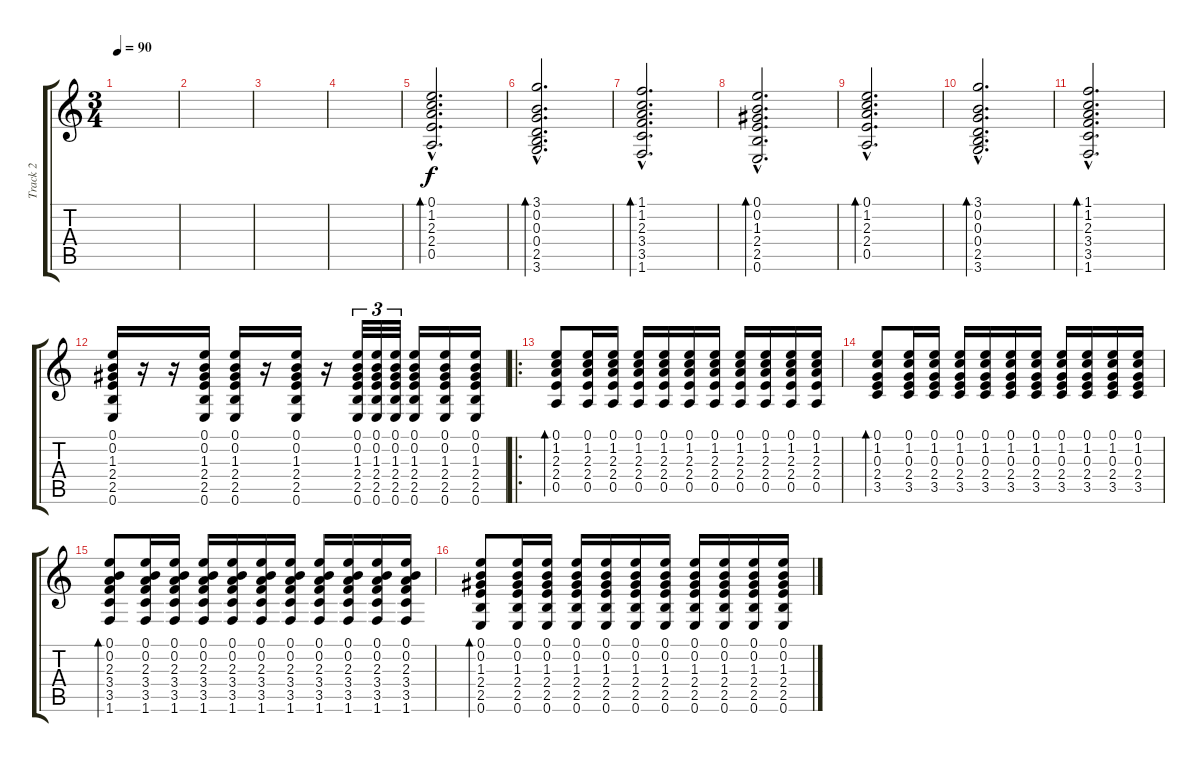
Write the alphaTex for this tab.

\track ("Track 2" "Track 2") {instrument acousticguitarnylon}
\staff {score tabs}
\tuning (E4 B3 G3 D3 A2 E2) {hide}
\ts (3 4)
\tempo 90
\clef g2
\ks c
|
|
|
|
(0.1{hac} 1.2{hac} 2.3{hac} 2.4{hac} 0.5{hac}).2{d bd 60} |
(3.1{hac} 0.2{hac} 0.3{hac} 0.4{hac} 2.5{hac} 3.6{hac}).2{d bd 60} |
(1.1{hac} 1.2{hac} 2.3{hac} 3.4{hac} 3.5{hac} 1.6{hac}).2{d bd 60} |
(0.1{hac} 0.2{hac} 1.3{hac} 2.4{hac} 2.5{hac} 0.6{hac}).2{d bd 60} |
(0.1{hac} 1.2{hac} 2.3{hac} 2.4{hac} 0.5{hac}).2{d bd 60} |
(3.1{hac} 0.2{hac} 0.3{hac} 0.4{hac} 2.5{hac} 3.6{hac}).2{d bd 60} |
(1.1{hac} 1.2{hac} 2.3{hac} 3.4{hac} 3.5{hac} 1.6{hac}).2{d bd 60} |
(0.1 0.2 1.3 2.4 2.5 0.6).16 r.16 r.16 (0.1 0.2 1.3 2.4 2.5 0.6).16 (0.1 0.2 1.3 2.4 2.5 0.6).16 r.16 (0.1 0.2 1.3 2.4 2.5 0.6).16 r.16 (0.1 0.2 1.3 2.4 2.5 0.6).32{tu (3 2)} (0.1 0.2 1.3 2.4 2.5 0.6).32{tu (3 2)} (0.1 0.2 1.3 2.4 2.5 0.6).32{tu (3 2)} (0.1 0.2 1.3 2.4 2.5 0.6).16 (0.1 0.2 1.3 2.4 2.5 0.6).16 (0.1 0.2 1.3 2.4 2.5 0.6).16 |
\ro
(0.1 1.2 2.3 2.4 0.5).8{bd 60} (0.1 1.2 2.3 2.4 0.5).16 (0.1 1.2 2.3 2.4 0.5).16 (0.1 1.2 2.3 2.4 0.5).16 (0.1 1.2 2.3 2.4 0.5).16 (0.1 1.2 2.3 2.4 0.5).16 (0.1 1.2 2.3 2.4 0.5).16 (0.1 1.2 2.3 2.4 0.5).16 (0.1 1.2 2.3 2.4 0.5).16 (0.1 1.2 2.3 2.4 0.5).16 (0.1 1.2 2.3 2.4 0.5).16 |
(0.1 1.2 0.3 2.4 3.5).8{bd 60} (0.1 1.2 0.3 2.4 3.5).16 (0.1 1.2 0.3 2.4 3.5).16 (0.1 1.2 0.3 2.4 3.5).16 (0.1 1.2 0.3 2.4 3.5).16 (0.1 1.2 0.3 2.4 3.5).16 (0.1 1.2 0.3 2.4 3.5).16 (0.1 1.2 0.3 2.4 3.5).16 (0.1 1.2 0.3 2.4 3.5).16 (0.1 1.2 0.3 2.4 3.5).16 (0.1 1.2 0.3 2.4 3.5).16 |
(0.1 0.2 2.3 3.4 3.5 1.6).8{bd 60} (0.1 0.2 2.3 3.4 3.5 1.6).16 (0.1 0.2 2.3 3.4 3.5 1.6).16 (0.1 0.2 2.3 3.4 3.5 1.6).16 (0.1 0.2 2.3 3.4 3.5 1.6).16 (0.1 0.2 2.3 3.4 3.5 1.6).16 (0.1 0.2 2.3 3.4 3.5 1.6).16 (0.1 0.2 2.3 3.4 3.5 1.6).16 (0.1 0.2 2.3 3.4 3.5 1.6).16 (0.1 0.2 2.3 3.4 3.5 1.6).16 (0.1 0.2 2.3 3.4 3.5 1.6).16 |
(0.1 0.2 1.3 2.4 2.5 0.6).8{bd 60} (0.1 0.2 1.3 2.4 2.5 0.6).16 (0.1 0.2 1.3 2.4 2.5 0.6).16 (0.1 0.2 1.3 2.4 2.5 0.6).16 (0.1 0.2 1.3 2.4 2.5 0.6).16 (0.1 0.2 1.3 2.4 2.5 0.6).16 (0.1 0.2 1.3 2.4 2.5 0.6).16 (0.1 0.2 1.3 2.4 2.5 0.6).16 (0.1 0.2 1.3 2.4 2.5 0.6).16 (0.1 0.2 1.3 2.4 2.5 0.6).16 (0.1 0.2 1.3 2.4 2.5 0.6).16
